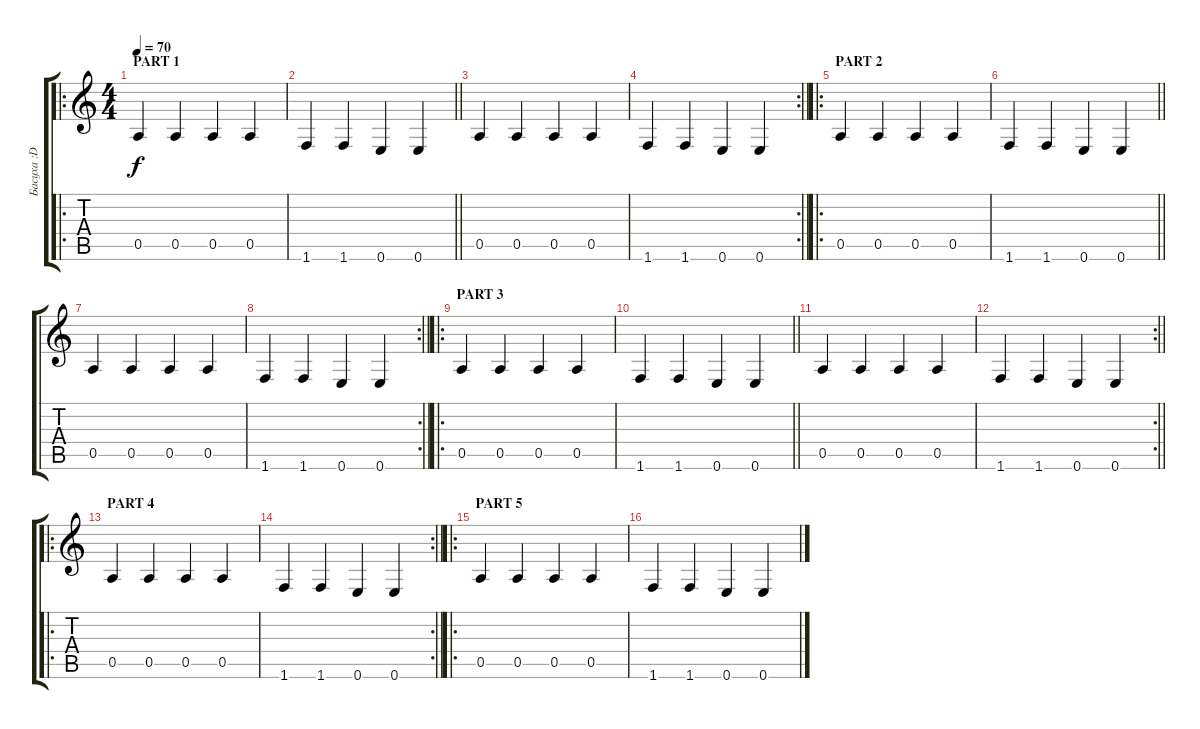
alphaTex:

\track ("Басуха :D" "Басуха :D") {instrument electricbassfinger}
\staff {score tabs}
\tuning (E4 B3 G3 D3 A2 E2) {hide}
\ro
\ts (4 4)
\section ("" "PART 1")
\tempo 70
\clef g2
\ks c
0.5.4{dy f instrument electricbassfinger} 0.5.4 0.5.4 0.5.4 |
\barLineRight lightlight
1.6.4 1.6.4 0.6.4 0.6.4 |
0.5.4 0.5.4 0.5.4 0.5.4 |
\rc 2
\barLineRight lightlight
1.6.4 1.6.4 0.6.4 0.6.4 |
\ro
\section ("" "PART 2")
0.5.4 0.5.4 0.5.4 0.5.4 |
\barLineRight lightlight
1.6.4 1.6.4 0.6.4 0.6.4 |
0.5.4 0.5.4 0.5.4 0.5.4 |
\rc 2
\barLineRight lightlight
1.6.4 1.6.4 0.6.4 0.6.4 |
\ro
\section ("" "PART 3")
0.5.4 0.5.4 0.5.4 0.5.4 |
\barLineRight lightlight
1.6.4 1.6.4 0.6.4 0.6.4 |
0.5.4 0.5.4 0.5.4 0.5.4 |
\rc 2
\barLineRight lightlight
1.6.4 1.6.4 0.6.4 0.6.4 |
\ro
\section ("" "PART 4")
0.5.4 0.5.4 0.5.4 0.5.4 |
\rc 2
\barLineRight lightlight
1.6.4 1.6.4 0.6.4 0.6.4 |
\ro
\section ("" "PART 5")
0.5.4 0.5.4 0.5.4 0.5.4 |
1.6.4 1.6.4 0.6.4 0.6.4
